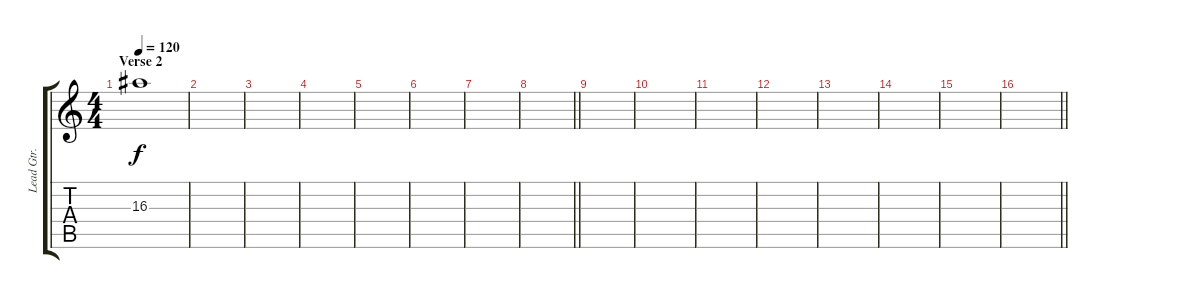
\track ("Lead Gtr." "Lead Gtr.") {instrument distortionguitar}
\staff {score tabs}
\tuning (Eb4 Bb3 Gb3 Db3 Ab2 Eb2) {hide}
\ts (4 4)
\section ("" "Verse 2")
\tempo 120
\clef g2
\ks c
16.3{t}.1{dy f} |
|
|
|
|
|
|
\barLineRight lightlight
|
\section ("" "")
|
|
|
|
|
|
|
\barLineRight lightlight
